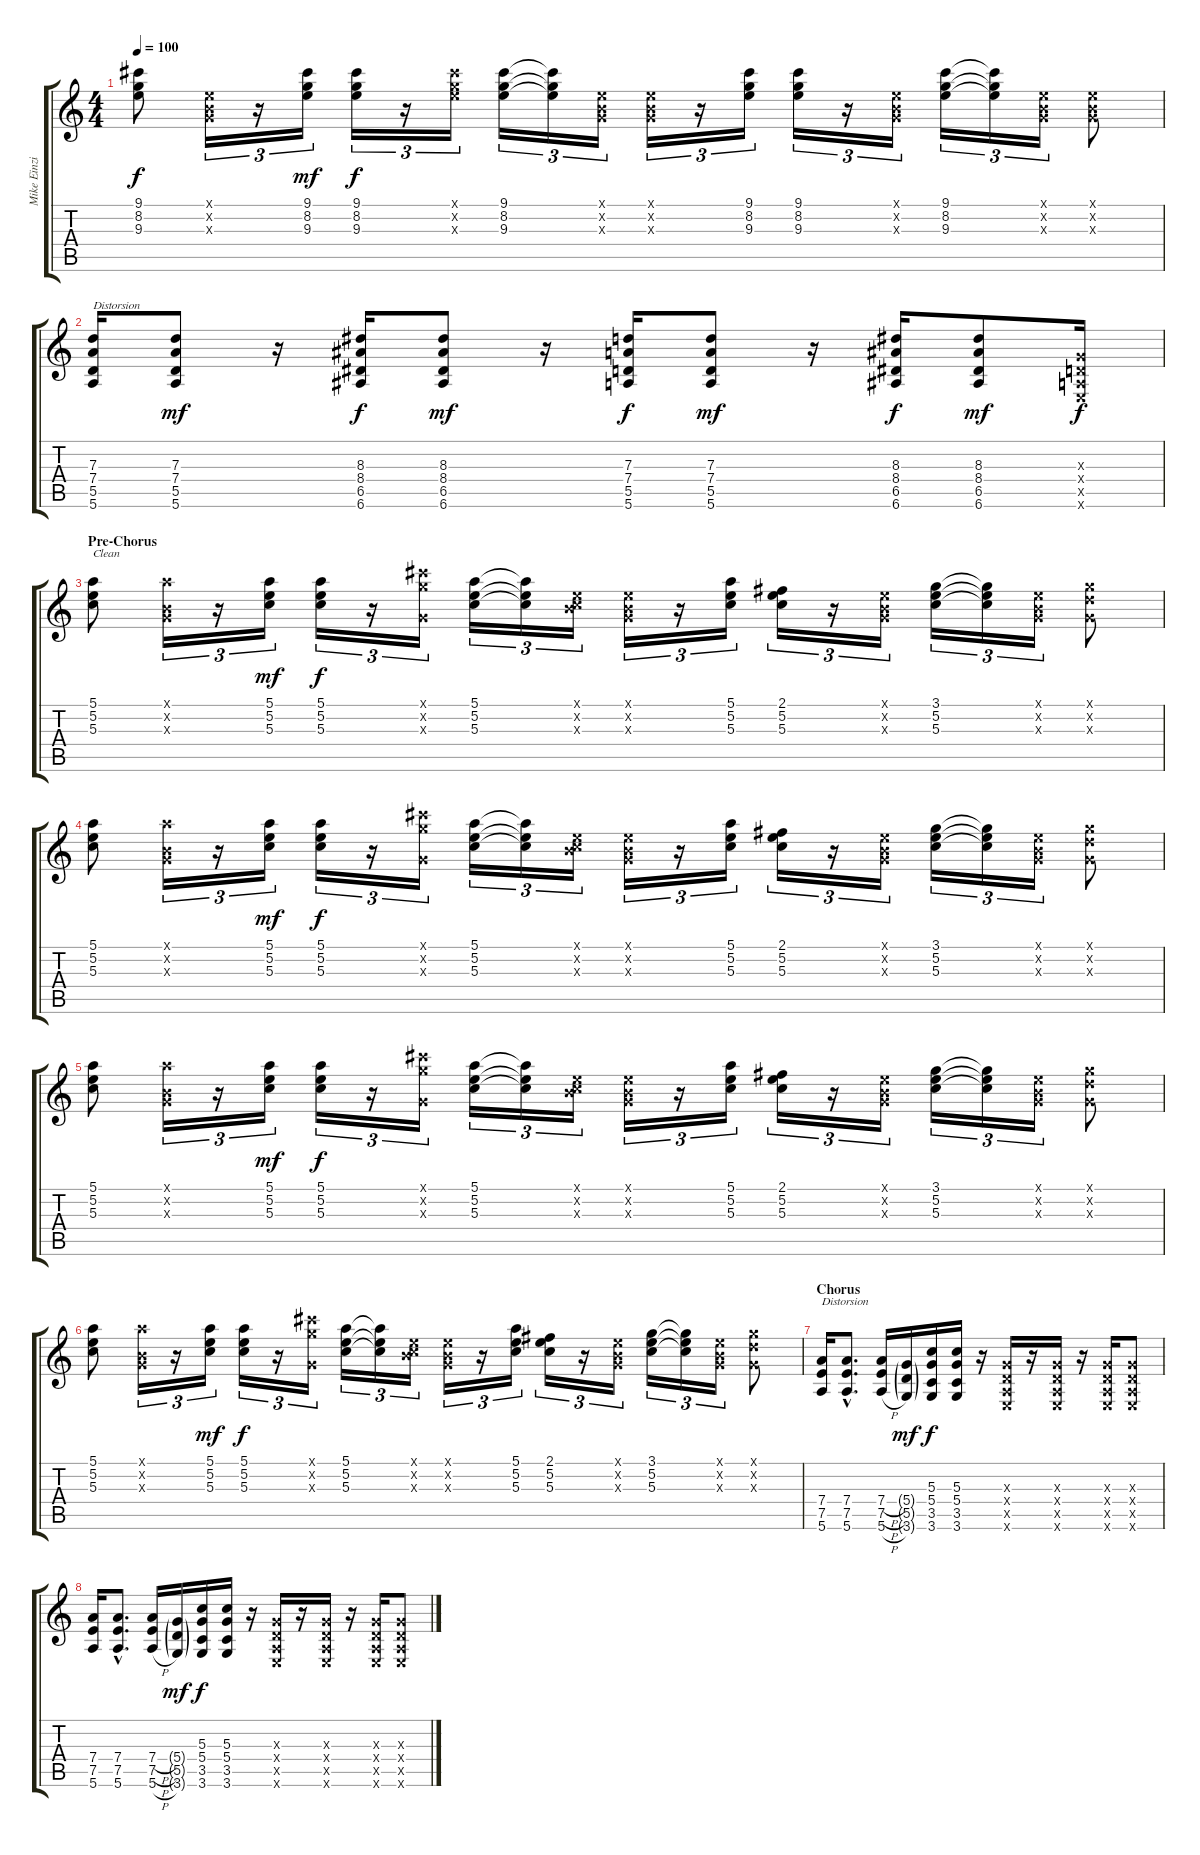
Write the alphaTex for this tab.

\track ("Mike Einziger - Guitar" "Mike Einzi") {instrument electricguitarclean}
\staff {score tabs}
\tuning (E4 B3 G3 D3 A2 E2) {hide}
\ts (4 4)
\tempo 100
\clef g2
\ks c
(9.1 8.2 9.3).8{dy f} (0.1{x} 0.2{x} 0.3{x}).16{tu (3 2)} r.16{tu (3 2)} (9.1 8.2 9.3).16{tu (3 2) dy mf} (9.1 8.2 9.3).16{tu (3 2) dy f} r.16{tu (3 2)} (9.1{x} 8.2{x} 9.3{x}).16{tu (3 2)} (9.1 8.2 9.3).16{tu (3 2)} (9.1{t} 8.2{t} 9.3{t}).16{tu (3 2)} (0.1{x} 0.2{x} 0.3{x}).16{tu (3 2)} (0.1{x} 0.2{x} 0.3{x}).16{tu (3 2)} r.16{tu (3 2)} (9.1 8.2 9.3).16{tu (3 2)} (9.1 8.2 9.3).16{tu (3 2)} r.16{tu (3 2)} (0.1{x} 0.2{x} 0.3{x}).16{tu (3 2)} (9.1 8.2 9.3).16{tu (3 2)} (9.1{t} 8.2{t} 9.3{t}).16{tu (3 2)} (0.1{x} 0.2{x} 0.3{x}).16{tu (3 2)} (0.1{x} 0.2{x} 0.3{x}).8 |
(7.3 7.4 5.5 5.6).16{txt "Distorsion" instrument overdrivenguitar} (7.3 7.4 5.5 5.6).8{dy mf} r.16 (8.3 8.4 6.5 6.6).16{dy f} (8.3 8.4 6.5 6.6).8{dy mf} r.16 (7.3 7.4 5.5 5.6).16{dy f} (7.3 7.4 5.5 5.6).8{dy mf} r.16 (8.3 8.4 6.5 6.6).16{dy f} (8.3 8.4 6.5 6.6).8{dy mf} (0.3{x} 0.4{x} 0.5{x} 0.6{x}).16{dy f} |
\section ("" "Pre-Chorus")
(5.1 5.2 5.3).8{txt "Clean" instrument electricguitarclean} (5.1{x} 0.2{x} 0.3{x}).16{tu (3 2)} r.16{tu (3 2)} (5.1 5.2 5.3).16{tu (3 2) dy mf} (5.1 5.2 5.3).16{tu (3 2) dy f} r.16{tu (3 2)} (9.1{x} 8.2{x} 0.3{x}).16{tu (3 2)} (5.1 5.2 5.3).16{tu (3 2)} (5.1{t} 5.2{t} 5.3{t}).16{tu (3 2)} (0.1{x} 0.2{x} 5.3{x}).16{tu (3 2)} (0.1{x} 0.2{x} 0.3{x}).16{tu (3 2)} r.16{tu (3 2)} (5.1 5.2 5.3).16{tu (3 2)} (2.1 5.2 5.3).16{tu (3 2)} r.16{tu (3 2)} (0.1{x} 0.2{x} 0.3{x}).16{tu (3 2)} (3.1 5.2 5.3).16{tu (3 2)} (3.1{t} 5.2{t} 5.3{t}).16{tu (3 2)} (0.1{x} 0.2{x} 0.3{x}).16{tu (3 2)} (3.1{x} 3.2{x} 0.3{x}).8 |
(5.1 5.2 5.3).8 (5.1{x} 0.2{x} 0.3{x}).16{tu (3 2)} r.16{tu (3 2)} (5.1 5.2 5.3).16{tu (3 2) dy mf} (5.1 5.2 5.3).16{tu (3 2) dy f} r.16{tu (3 2)} (9.1{x} 8.2{x} 0.3{x}).16{tu (3 2)} (5.1 5.2 5.3).16{tu (3 2)} (5.1{t} 5.2{t} 5.3{t}).16{tu (3 2)} (0.1{x} 0.2{x} 5.3{x}).16{tu (3 2)} (0.1{x} 0.2{x} 0.3{x}).16{tu (3 2)} r.16{tu (3 2)} (5.1 5.2 5.3).16{tu (3 2)} (2.1 5.2 5.3).16{tu (3 2)} r.16{tu (3 2)} (0.1{x} 0.2{x} 0.3{x}).16{tu (3 2)} (3.1 5.2 5.3).16{tu (3 2)} (3.1{t} 5.2{t} 5.3{t}).16{tu (3 2)} (0.1{x} 0.2{x} 0.3{x}).16{tu (3 2)} (3.1{x} 3.2{x} 0.3{x}).8 |
(5.1 5.2 5.3).8 (5.1{x} 0.2{x} 0.3{x}).16{tu (3 2)} r.16{tu (3 2)} (5.1 5.2 5.3).16{tu (3 2) dy mf} (5.1 5.2 5.3).16{tu (3 2) dy f} r.16{tu (3 2)} (9.1{x} 8.2{x} 0.3{x}).16{tu (3 2)} (5.1 5.2 5.3).16{tu (3 2)} (5.1{t} 5.2{t} 5.3{t}).16{tu (3 2)} (0.1{x} 0.2{x} 5.3{x}).16{tu (3 2)} (0.1{x} 0.2{x} 0.3{x}).16{tu (3 2)} r.16{tu (3 2)} (5.1 5.2 5.3).16{tu (3 2)} (2.1 5.2 5.3).16{tu (3 2)} r.16{tu (3 2)} (0.1{x} 0.2{x} 0.3{x}).16{tu (3 2)} (3.1 5.2 5.3).16{tu (3 2)} (3.1{t} 5.2{t} 5.3{t}).16{tu (3 2)} (0.1{x} 0.2{x} 0.3{x}).16{tu (3 2)} (3.1{x} 3.2{x} 0.3{x}).8 |
(5.1 5.2 5.3).8 (5.1{x} 0.2{x} 0.3{x}).16{tu (3 2)} r.16{tu (3 2)} (5.1 5.2 5.3).16{tu (3 2) dy mf} (5.1 5.2 5.3).16{tu (3 2) dy f} r.16{tu (3 2)} (9.1{x} 8.2{x} 0.3{x}).16{tu (3 2)} (5.1 5.2 5.3).16{tu (3 2)} (5.1{t} 5.2{t} 5.3{t}).16{tu (3 2)} (0.1{x} 0.2{x} 5.3{x}).16{tu (3 2)} (0.1{x} 0.2{x} 0.3{x}).16{tu (3 2)} r.16{tu (3 2)} (5.1 5.2 5.3).16{tu (3 2)} (2.1 5.2 5.3).16{tu (3 2)} r.16{tu (3 2)} (0.1{x} 0.2{x} 0.3{x}).16{tu (3 2)} (3.1 5.2 5.3).16{tu (3 2)} (3.1{t} 5.2{t} 5.3{t}).16{tu (3 2)} (0.1{x} 0.2{x} 0.3{x}).16{tu (3 2)} (3.1{x} 3.2{x} 0.3{x}).8 |
\section ("" "Chorus")
(7.4 7.5 5.6).16{txt "Distorsion" instrument overdrivenguitar} (7.4{hac} 7.5{hac} 5.6{hac}).8{d} (7.4{h} 7.5{h} 5.6{h}).16 (5.4{g} 5.5{g} 3.6{g}).16{dy mf} (5.3 5.4 3.5 3.6).16{dy f} (5.3 5.4 3.5 3.6).16 r.16 (0.3{x} 0.4{x} 0.5{x} 0.6{x}).16 r.16 (0.3{x} 0.4{x} 0.5{x} 0.6{x}).16 r.16 (0.3{x} 0.4{x} 0.5{x} 0.6{x}).16 (0.3{x} 0.4{x} 0.5{x} 0.6{x}).8 |
(7.4 7.5 5.6).16 (7.4{hac} 7.5{hac} 5.6{hac}).8{d} (7.4{h} 7.5{h} 5.6{h}).16 (5.4{g} 5.5{g} 3.6{g}).16{dy mf} (5.3 5.4 3.5 3.6).16{dy f} (5.3 5.4 3.5 3.6).16 r.16 (0.3{x} 0.4{x} 0.5{x} 0.6{x}).16 r.16 (0.3{x} 0.4{x} 0.5{x} 0.6{x}).16 r.16 (0.3{x} 0.4{x} 0.5{x} 0.6{x}).16 (0.3{x} 0.4{x} 0.5{x} 0.6{x}).8
